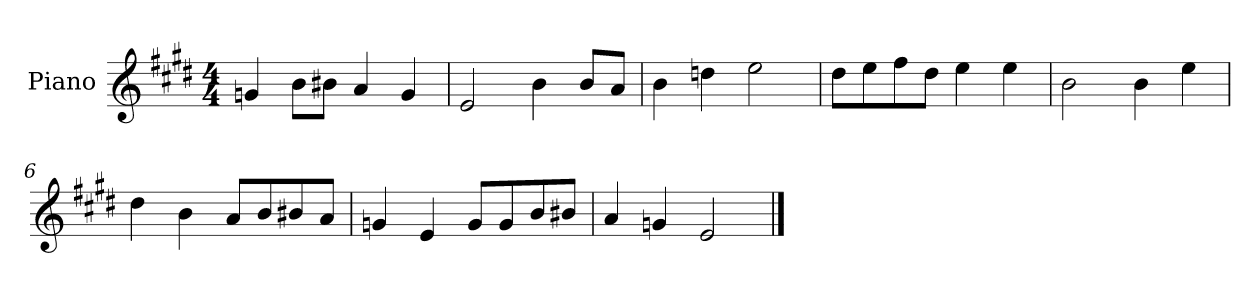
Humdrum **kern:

**kern
*part1
*staff1
*I"Piano
*I'P-no
*clefG2
*k[f#c#g#d#]
*M4/4
*MM90
=1
4gn/
8b\L
8b#X\J
4a/
4g/
=2
2e/
4b\
8b/L
8a/J
=3
4b\
4ddn\
2ee\
=4
8dd#\L
8ee\
8ff#\
8dd#\J
4ee\
4ee\
=5
2b\
4b\
4ee\
=6
4dd#\
4b\
8a/L
8b/
8b#X/
8a/J
!!LO:LB:g=z
=7
4gn/
4e/
8g/L
8g/
8b/
8b#X/J
=8
4a/
4gn/
2e/
==
*-
